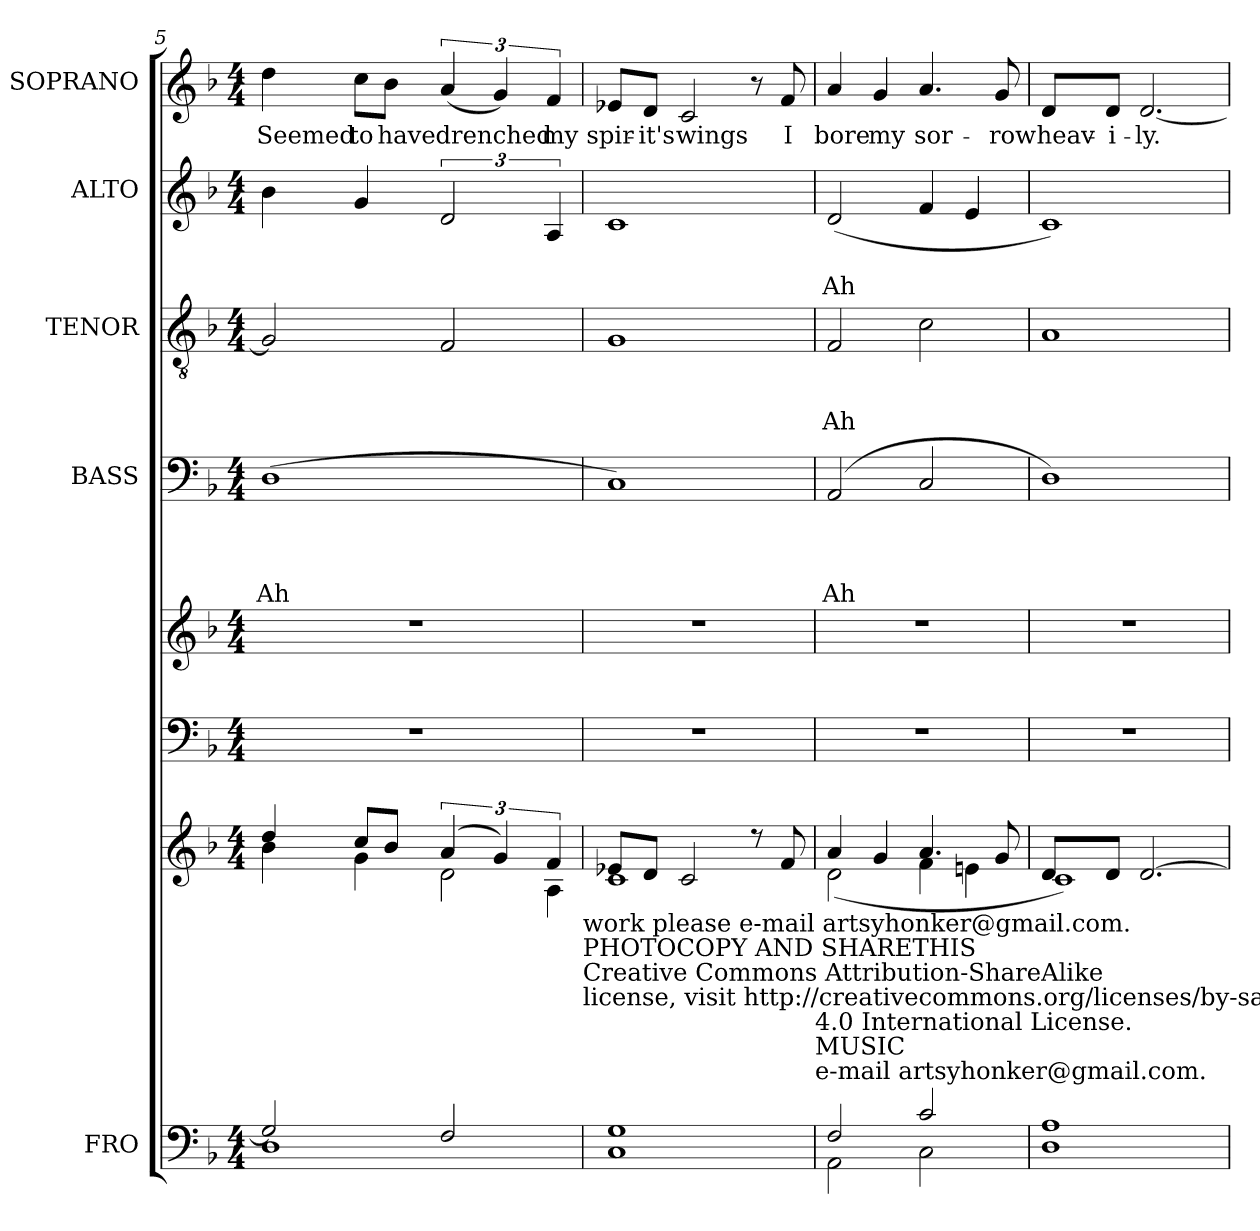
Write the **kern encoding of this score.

**kern	**kern	**kern	**kern	**kern	**text	**text	**text	**text	**kern	**text	**text	**text	**kern	**text	**text	**kern	**text
*part7	*part7	*part6	*part5	*part4	*part4	*part4	*part4	*part4	*part3	*part3	*part3	*part3	*part2	*part2	*part2	*part1	*part1
*staff8	*staff7	*staff6	*staff5	*staff4	*staff4	*staff4	*staff4	*staff4	*staff3	*staff3	*staff3	*staff3	*staff2	*staff2	*staff2	*staff1	*staff1
*I"FRO	*	*	*	*I"BASS	*	*	*	*	*I"TENOR	*	*	*	*I"ALTO	*	*	*I"SOPRANO	*
*	*	*	*	*I'B.	*	*	*	*	*I'T.	*	*	*	*I'A.	*	*	*I'S.	*
*clefF4	*clefG2	*clefF4	*clefG2	*clefF4	*	*	*	*	*clefGv2	*	*	*	*clefG2	*	*	*clefG2	*
*k[b-]	*k[b-]	*k[b-]	*k[b-]	*k[b-]	*	*	*	*	*k[b-]	*	*	*	*k[b-]	*	*	*k[b-]	*
*F:	*F:	*F:	*F:	*F:	*	*	*	*	*F:	*	*	*	*F:	*	*	*F:	*
*M4/4	*M4/4	*M4/4	*M4/4	*M4/4	*	*	*	*	*M4/4	*	*	*	*M4/4	*	*	*M4/4	*
=5	=5	=5	=5	=5	=5	=5	=5	=5	=5	=5	=5	=5	=5	=5	=5	=5	=5
*^	*^	*	*	*	*	*	*	*	*	*	*	*	*	*	*	*	*
!	!	!	!	!	!	!	!	!	!	!LO:LY:b	!	!	!	!	!	!	!	!	!LO:LY:b
2G/]	1D	4dd/	4b-\	1r	1r	(>1D	.	.	.	Ah	2G/]	.	.	.	4b-\	.	.	4dd\	Seemed
!	!	!	!	!	!	!	!	!	!	!	!	!	!	!	!	!	!	!	!LO:LY:b
.	.	8cc/L	4g\	.	.	.	.	.	.	.	.	.	.	.	4g/	.	.	8cc\L	to
!	!	!	!	!	!	!	!	!	!	!	!	!	!	!	!	!	!	!	!LO:LY:b
.	.	8b-/J	.	.	.	.	.	.	.	.	.	.	.	.	.	.	.	8b-\J	have
*	*	*	*Xtuplet	*	*	*	*	*	*	*	*	*	*	*	*	*	*	*	*
!	!	!	!	!	!	!	!	!	!	!	!	!	!	!	!	!	!	!	!LO:LY:b
2F/	.	(6a/	3d\	.	.	.	.	.	.	.	2F/	.	.	.	3d/	.	.	(<6a/	drenched
.	.	6g/)	.	.	.	.	.	.	.	.	.	.	.	.	.	.	.	6g/)	.
!	!	!	!	!	!	!	!	!	!	!	!	!	!	!	!	!	!	!	!LO:LY:b
.	.	6f/	6A\	.	.	.	.	.	.	.	.	.	.	.	6A/	.	.	6f/	my
*v	*v	*	*	*	*	*	*	*	*	*	*	*	*	*	*	*	*	*	*
!	!	!LO:TX:b:t=work please e-mail artsyhonker@gmail.com.	!	!	!	!	!	!	!	!	!	!	!	!	!	!	!	!
!	!	!LO:TX:b:t=PHOTOCOPY AND SHARETHIS	!	!	!	!	!	!	!	!	!	!	!	!	!	!	!	!
!	!	!LO:TX:b:t=Creative Commons Attribution-ShareAlike	!	!	!	!	!	!	!	!	!	!	!	!	!	!	!	!
!	!	!LO:TX:b:t=license, visit http&colon;//creativecommons.org/licenses/by-sa/4.0/.	!	!	!	!	!	!	!	!	!	!	!	!	!	!	!	!
=6	=6	=6	=6	=6	=6	=6	=6	=6	=6	=6	=6	=6	=6	=6	=6	=6	=6	=6
!	!	!	!	!	!	!	!	!	!	!	!	!	!	!	!	!	!	!LO:LY:b
1C 1G	8e-X/L	1c	1r	1r	1C)	.	.	.	.	1G	.	.	.	1c	.	.	8e-X/L	spir-
!	!	!	!	!	!	!	!	!	!	!	!	!	!	!	!	!	!	!LO:LY:b:rj
.	8d/J	.	.	.	.	.	.	.	.	.	.	.	.	.	.	.	8d/J	-it's
!	!	!	!	!	!	!	!	!	!	!	!	!	!	!	!	!	!	!LO:LY:b
.	2c/	.	.	.	.	.	.	.	.	.	.	.	.	.	.	.	2c/	wings
.	8rdd	.	.	.	.	.	.	.	.	.	.	.	.	.	.	.	8r	.
!	!	!	!	!	!	!	!	!	!	!	!	!	!	!	!	!	!	!LO:LY:b
.	8f/	.	.	.	.	.	.	.	.	.	.	.	.	.	.	.	8f/	I
!	!LO:TX:b:t=4.0 International License.	!	!	!	!	!	!	!	!	!	!	!	!	!	!	!	!	!
!	!LO:TX:b:t=MUSIC	!	!	!	!	!	!	!	!	!	!	!	!	!	!	!	!	!
!	!LO:TX:b:t=e-mail artsyhonker@gmail.com.	!	!	!	!	!	!	!	!	!	!	!	!	!	!	!	!	!
!!LO:PB:g=z
=7	=7	=7	=7	=7	=7	=7	=7	=7	=7	=7	=7	=7	=7	=7	=7	=7	=7	=7
*^	*	*	*	*	*	*	*	*	*	*	*	*	*	*	*	*	*	*
!	!	!	!	!	!	!	!	!	!	!LO:LY:b	!	!	!	!LO:LY:b	!	!	!LO:LY:b	!	!LO:LY:b
2F/	2AA\	4a/	(<2d\	1r	1r	(2AA/	.	.	.	Ah	2F/	.	.	Ah	(<2d/	.	Ah	4a/	bore
!	!	!	!	!	!	!	!	!	!	!	!	!	!	!	!	!	!	!	!LO:LY:b
.	.	4g/	.	.	.	.	.	.	.	.	.	.	.	.	.	.	.	4g/	my
!	!	!	!	!	!	!	!	!	!	!	!	!	!	!	!	!	!	!	!LO:LY:b
2c/	2C\	4.a/	4f\	.	.	2C/	.	.	.	.	2c\	.	.	.	4f/	.	.	4.a/	sor-
.	.	.	4en\	.	.	.	.	.	.	.	.	.	.	.	4e/	.	.	.	.
!	!	!	!	!	!	!	!	!	!	!	!	!	!	!	!	!	!	!	!LO:LY:b
.	.	8g/	.	.	.	.	.	.	.	.	.	.	.	.	.	.	.	8g/	-row
*v	*v	*	*	*	*	*	*	*	*	*	*	*	*	*	*	*	*	*	*
=8	=8	=8	=8	=8	=8	=8	=8	=8	=8	=8	=8	=8	=8	=8	=8	=8	=8	=8
!	!	!	!	!	!	!	!	!	!	!	!	!	!	!	!	!	!	!LO:LY:b
1D 1A	8d/L	1c)	1r	1r	1D)	.	.	.	.	1A	.	.	.	1c)	.	.	8d/L	heav-
!	!	!	!	!	!	!	!	!	!	!	!	!	!	!	!	!	!	!LO:LY:b:rj
.	8d/J	.	.	.	.	.	.	.	.	.	.	.	.	.	.	.	8d/J	-i-
!	!	!	!	!	!	!	!	!	!	!	!	!	!	!	!	!	!	!LO:LY:b
.	[>2.d/	.	.	.	.	.	.	.	.	.	.	.	.	.	.	.	[<2.d/	-ly.
*	*v	*v	*	*	*	*	*	*	*	*	*	*	*	*	*	*	*	*
=	=	=	=	=	=	=	=	=	=	=	=	=	=	=	=	=	=
*-	*-	*-	*-	*-	*-	*-	*-	*-	*-	*-	*-	*-	*-	*-	*-	*-	*-
